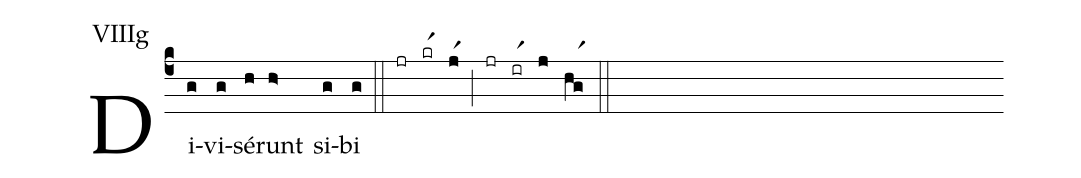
annotation: VIIIg;
%%
(c4) Di(g)vi(g)sé(h)runt(h>) si(g)bi(g) (::) (jr)(krr1)(jr1)(;)(jr)(irr1)(j)(hgr1)(::)
